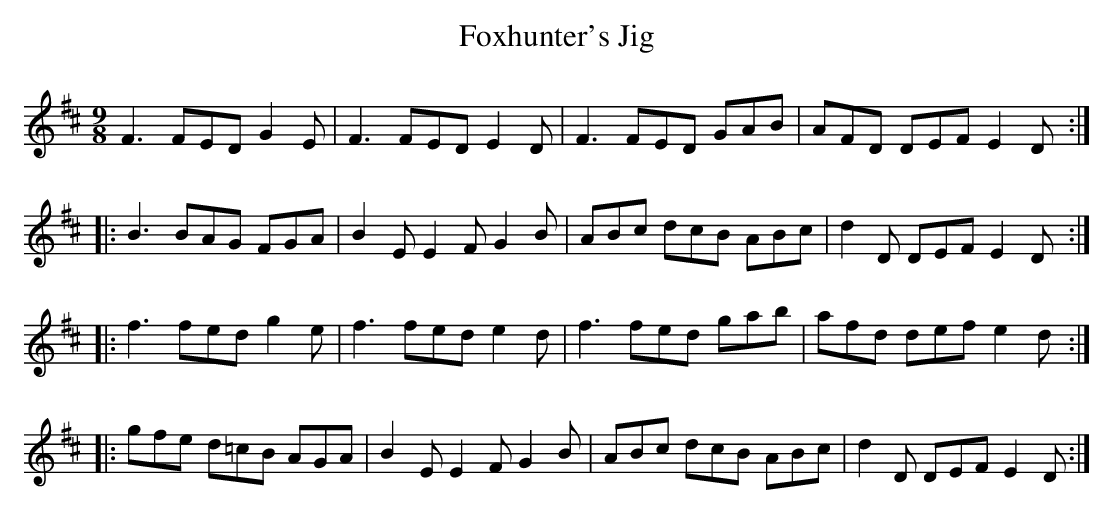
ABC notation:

X:1
T:Foxhunter's Jig
M:9/8
K:D
F3 FED G2E|F3 FED E2D|F3 FED GAB|AFD DEF E2D:|
|:B3 BAG FGA|B2E E2F G2B|ABc dcB ABc|d2D DEF E2D:|
|:f3 fed g2e|f3 fed e2d|f3 fed gab|afd def e2d:|
|:gfe d=cB AGA|B2E E2F G2B|ABc dcB ABc|d2D DEF E2D:|
